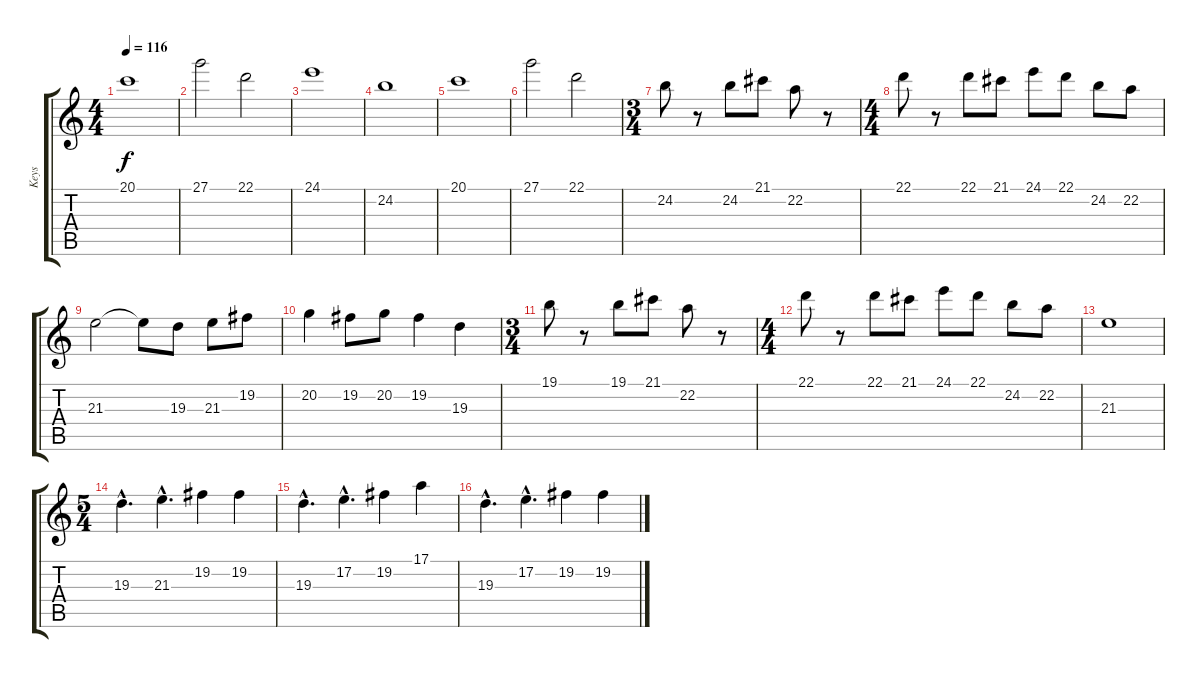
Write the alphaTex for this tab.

\track ("Keys" "Keys") {instrument piccolo}
\staff {score tabs}
\tuning (E4 B3 G3 D3 A2 E2) {hide}
\ts (4 4)
\tempo 116
\clef g2
\ks c
20.1.1{dy f} |
27.1.2 22.1.2 |
24.1.1 |
24.2.1 |
20.1.1 |
27.1.2 22.1.2 |
\ts (3 4)
24.2.8 r.8 24.2.8 21.1.8 22.2.8 r.8 |
\ts (4 4)
22.1.8 r.8 22.1.8 21.1.8 24.1.8 22.1.8 24.2.8 22.2.8 |
21.3.2 21.3{t}.8 19.3.8 21.3.8 19.2.8 |
20.2.4 19.2.8 20.2.8 19.2.4 19.3.4 |
\ts (3 4)
19.1.8 r.8 19.1.8 21.1.8 22.2.8 r.8 |
\ts (4 4)
22.1.8 r.8 22.1.8 21.1.8 24.1.8 22.1.8 24.2.8 22.2.8 |
21.3.1 |
\ts (5 4)
19.3{hac}.4{d} 21.3{hac}.4{d} 19.2.4 19.2.4 |
19.3{hac}.4{d} 17.2{hac}.4{d} 19.2.4 17.1.4 |
19.3{hac}.4{d} 17.2{hac}.4{d} 19.2.4 19.2.4
